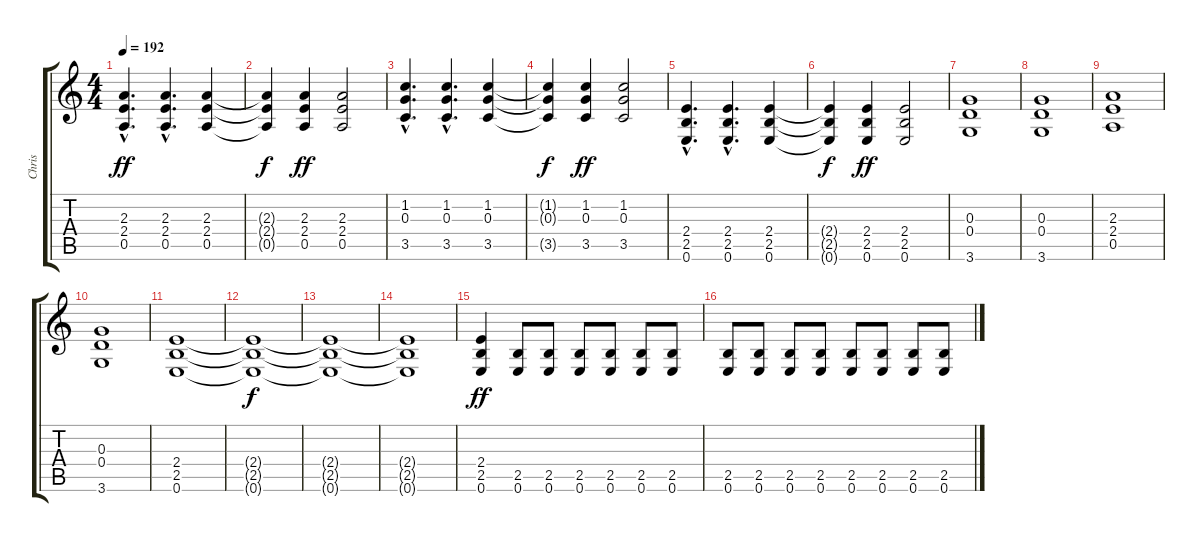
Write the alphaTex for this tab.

\track ("Chris" "Chris") {instrument distortionguitar}
\staff {score tabs}
\tuning (E4 B3 G3 D3 A2 E2) {hide}
\ts (4 4)
\tempo 192
\clef g2
\ks c
(2.3{hac} 2.4{hac} 0.5{hac}).4{d dy ff} (2.3{hac} 2.4{hac} 0.5{hac}).4{d} (2.3 2.4 0.5).4 |
(2.3{t} 2.4{t} 0.5{t}).4{dy f} (2.3 2.4 0.5).4{dy ff} (2.3 2.4 0.5).2 |
(1.2{hac} 0.3{hac} 3.5{hac}).4{d} (1.2{hac} 0.3{hac} 3.5{hac}).4{d} (1.2 0.3 3.5).4 |
(1.2{t} 0.3{t} 3.5{t}).4{dy f} (1.2 0.3 3.5).4{dy ff} (1.2 0.3 3.5).2 |
(2.4{hac} 2.5{hac} 0.6{hac}).4{d} (2.4{hac} 2.5{hac} 0.6{hac}).4{d} (2.4 2.5 0.6).4 |
(2.4{t} 2.5{t} 0.6{t}).4{dy f} (2.4 2.5 0.6).4{dy ff} (2.4 2.5 0.6).2 |
(0.3 0.4 3.6).1 |
(0.3 0.4 3.6).1 |
(2.3 2.4 0.5).1 |
(0.3 0.4 3.6).1 |
(2.4 2.5 0.6).1 |
(2.4{t} 2.5{t} 0.6{t}).1{dy f} |
(2.4{t} 2.5{t} 0.6{t}).1 |
(2.4{t} 2.5{t} 0.6{t}).1 |
(2.4 2.5 0.6).4{dy ff} (2.5 0.6).8 (2.5 0.6).8 (2.5 0.6).8 (2.5 0.6).8 (2.5 0.6).8 (2.5 0.6).8 |
(2.5 0.6).8 (2.5 0.6).8 (2.5 0.6).8 (2.5 0.6).8 (2.5 0.6).8 (2.5 0.6).8 (2.5 0.6).8 (2.5 0.6).8
